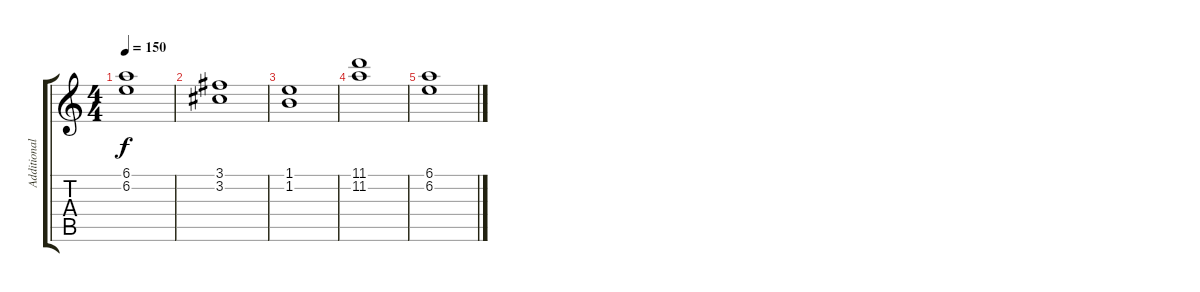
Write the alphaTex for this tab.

\track ("Additional guitars" "Additional") {instrument distortionguitar}
\staff {score tabs}
\tuning (Eb4 Bb3 Gb3 Db3 Ab2 Eb2) {hide}
\ts (4 4)
\tempo 150
\clef g2
\ks c
(6.1 6.2).1{dy f} |
(3.1 3.2).1 |
(1.1 1.2).1 |
(11.1 11.2).1 |
(6.1 6.2).1
